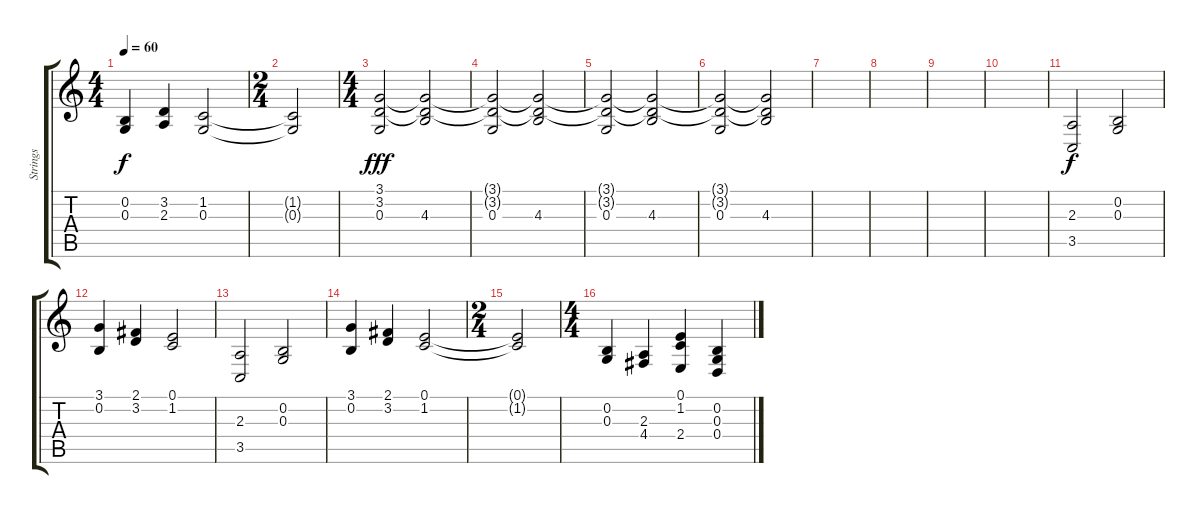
\track ("Strings" "Strings") {instrument synthstrings1}
\staff {score tabs}
\tuning (E4 B3 G3 D3 A2 E2) {hide}
\ts (4 4)
\tempo 60
\clef g2
\ks c
(0.2 0.3).4{dy f} (3.2 2.3).4 (1.2 0.3).2 |
\ts (2 4)
(1.2{t} 0.3{t}).2 |
\ts (4 4)
(3.1 3.2 0.3).2{dy fff} (3.1{t} 3.2{t} 4.3).2 |
(3.1{t} 3.2{t} 0.3).2 (3.1{t} 3.2{t} 4.3).2 |
(3.1{t} 3.2{t} 0.3).2 (3.1{t} 3.2{t} 4.3).2 |
(3.1{t} 3.2{t} 0.3).2 (3.1{t} 3.2{t} 4.3).2 |
|
|
|
|
(2.3 3.5).2{dy f} (0.2 0.3).2 |
(3.1 0.2).4 (2.1 3.2).4 (0.1 1.2).2 |
(2.3 3.5).2 (0.2 0.3).2 |
(3.1 0.2).4 (2.1 3.2).4 (0.1 1.2).2 |
\ts (2 4)
(0.1{t} 1.2{t}).2 |
\ts (4 4)
(0.2 0.3).4 (2.3 4.4).4 (0.1 1.2 2.4).4 (0.2 0.3 0.4).4
